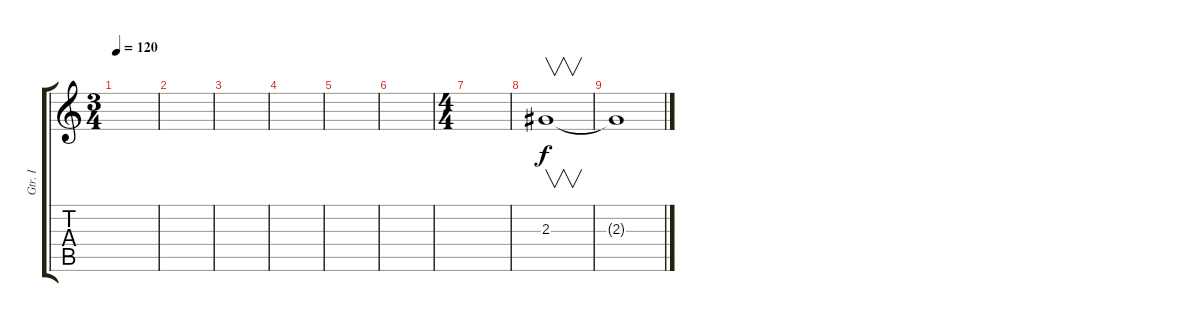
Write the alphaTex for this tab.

\track ("Gtr. I" "Gtr. I") {instrument acousticguitarsteel}
\staff {score tabs}
\tuning (Eb4 Bb3 Gb3 Db3 Ab2 Eb2) {hide}
\ts (3 4)
\tempo 120
\clef g2
\ks c
|
|
|
|
|
|
\ts (4 4)
|
2.3.1{v} |
2.3{t}.1
